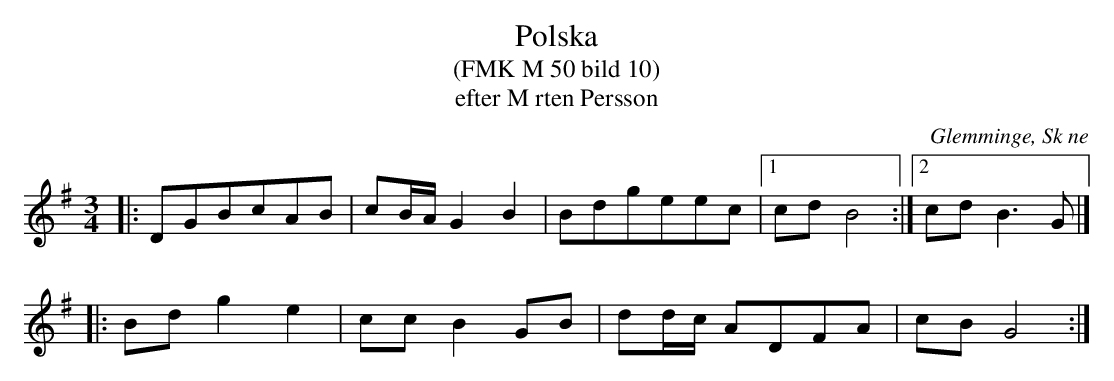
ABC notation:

X:1
T:Polska
T:(FMK M 50 bild 10)
T:efter M rten Persson
O:Glemminge, Sk ne
M:3/4
L:1/8
Q:108
K:G
|: DGBcAB | cB/A/ G2 B2 | Bdgeec |1 cd B4 :|2 cd B3 G |]
|: Bd g2 e2 | cc B2 GB | dd/c/ ADFA | cB G4 :|
